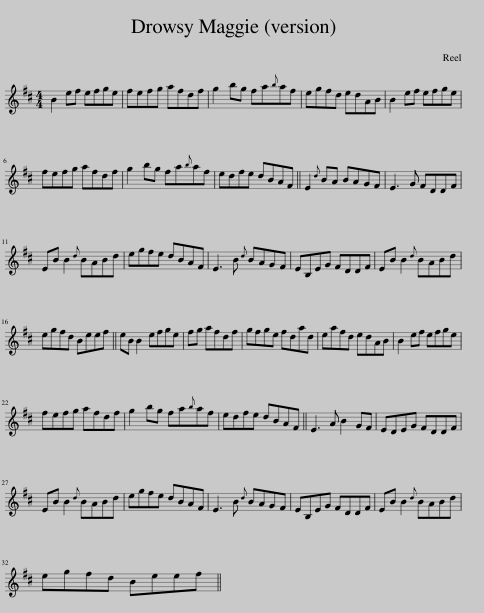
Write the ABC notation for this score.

X:1
L:1/8
M:4/4
I:linebreak $
K:D
V:1 treble
V:1
 B2 ef efge | fefg afdf | g2 bg fa{b}af | egfd edAB | B2 ef efge |$ %5
 fefg afdf | g2 bg fa{b}af | edfe dBAF || E2{d} BA BAGF | E3 G FDDF |$ %10
 EB B2{d} BABd | egfe dBAF | E3 B{d} BAGF | EB,EG FDDF | EB B2{d} BABd |$ %15
 egfd Beef || eB B2 efge | fg afdf | gfge fdad | eafd edAB | %20
 B2 ef efge |$ fefg afdf | g2 bg fa{b}af | edfe dBAF || E3 A B2 GF | %25
 EDEG FDDF |$ EB B2{d} BABd | egfe dBAF | E3 B{d} BAGF | EB,EG FDDF | %30
 EB B2{d} BABd |$ egfd Beef || %32
